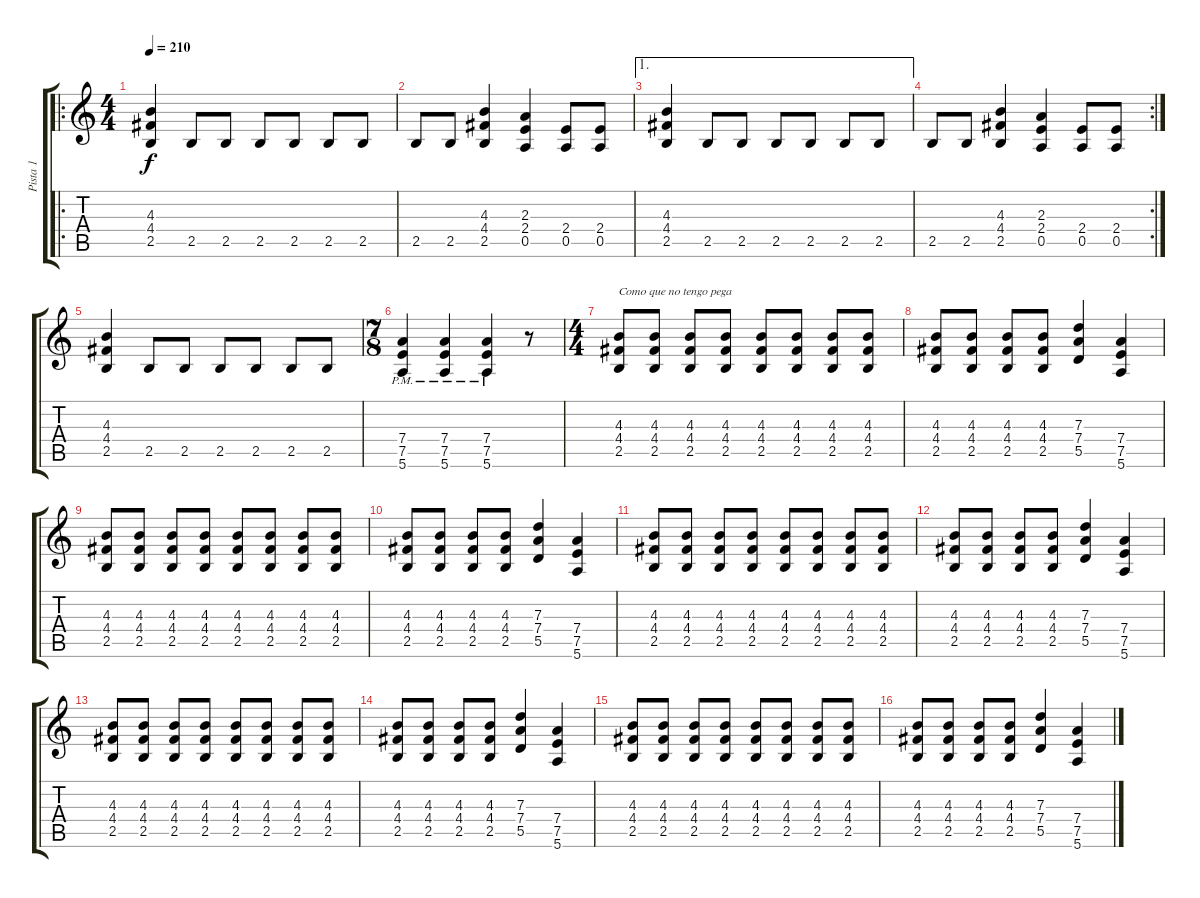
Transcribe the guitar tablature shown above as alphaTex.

\track ("Pista 1" "Pista 1") {instrument overdrivenguitar}
\staff {score tabs}
\tuning (E4 B3 G3 D3 A2 E2) {hide}
\ro
\ts (4 4)
\tempo 210
\clef g2
\ks c
(4.3 4.4 2.5).4{dy f instrument overdrivenguitar} 2.5.8 2.5.8 2.5.8 2.5.8 2.5.8 2.5.8 |
2.5.8 2.5.8 (4.3 4.4 2.5).4 (2.3 2.4 0.5).4 (2.4 0.5).8 (2.4 0.5).8 |
\ae 1
(4.3 4.4 2.5).4 2.5.8 2.5.8 2.5.8 2.5.8 2.5.8 2.5.8 |
\rc 2
2.5.8 2.5.8 (4.3 4.4 2.5).4 (2.3 2.4 0.5).4 (2.4 0.5).8 (2.4 0.5).8 |
(4.3 4.4 2.5).4 2.5.8 2.5.8 2.5.8 2.5.8 2.5.8 2.5.8 |
\ts (7 8)
(7.4{pm} 7.5{pm} 5.6{pm}).4 (7.4{pm} 7.5{pm} 5.6{pm}).4 (7.4{pm} 7.5{pm} 5.6{pm}).4 r.8 |
\ts (4 4)
(4.3 4.4 2.5).8{txt "Como que no tengo pega"} (4.3 4.4 2.5).8 (4.3 4.4 2.5).8 (4.3 4.4 2.5).8 (4.3 4.4 2.5).8 (4.3 4.4 2.5).8 (4.3 4.4 2.5).8 (4.3 4.4 2.5).8 |
(4.3 4.4 2.5).8 (4.3 4.4 2.5).8 (4.3 4.4 2.5).8 (4.3 4.4 2.5).8 (7.3 7.4 5.5).4 (7.4 7.5 5.6).4 |
(4.3 4.4 2.5).8 (4.3 4.4 2.5).8 (4.3 4.4 2.5).8 (4.3 4.4 2.5).8 (4.3 4.4 2.5).8 (4.3 4.4 2.5).8 (4.3 4.4 2.5).8 (4.3 4.4 2.5).8 |
(4.3 4.4 2.5).8 (4.3 4.4 2.5).8 (4.3 4.4 2.5).8 (4.3 4.4 2.5).8 (7.3 7.4 5.5).4 (7.4 7.5 5.6).4 |
(4.3 4.4 2.5).8 (4.3 4.4 2.5).8 (4.3 4.4 2.5).8 (4.3 4.4 2.5).8 (4.3 4.4 2.5).8 (4.3 4.4 2.5).8 (4.3 4.4 2.5).8 (4.3 4.4 2.5).8 |
(4.3 4.4 2.5).8 (4.3 4.4 2.5).8 (4.3 4.4 2.5).8 (4.3 4.4 2.5).8 (7.3 7.4 5.5).4 (7.4 7.5 5.6).4 |
(4.3 4.4 2.5).8 (4.3 4.4 2.5).8 (4.3 4.4 2.5).8 (4.3 4.4 2.5).8 (4.3 4.4 2.5).8 (4.3 4.4 2.5).8 (4.3 4.4 2.5).8 (4.3 4.4 2.5).8 |
(4.3 4.4 2.5).8 (4.3 4.4 2.5).8 (4.3 4.4 2.5).8 (4.3 4.4 2.5).8 (7.3 7.4 5.5).4 (7.4 7.5 5.6).4 |
(4.3 4.4 2.5).8 (4.3 4.4 2.5).8 (4.3 4.4 2.5).8 (4.3 4.4 2.5).8 (4.3 4.4 2.5).8 (4.3 4.4 2.5).8 (4.3 4.4 2.5).8 (4.3 4.4 2.5).8 |
(4.3 4.4 2.5).8 (4.3 4.4 2.5).8 (4.3 4.4 2.5).8 (4.3 4.4 2.5).8 (7.3 7.4 5.5).4 (7.4 7.5 5.6).4
